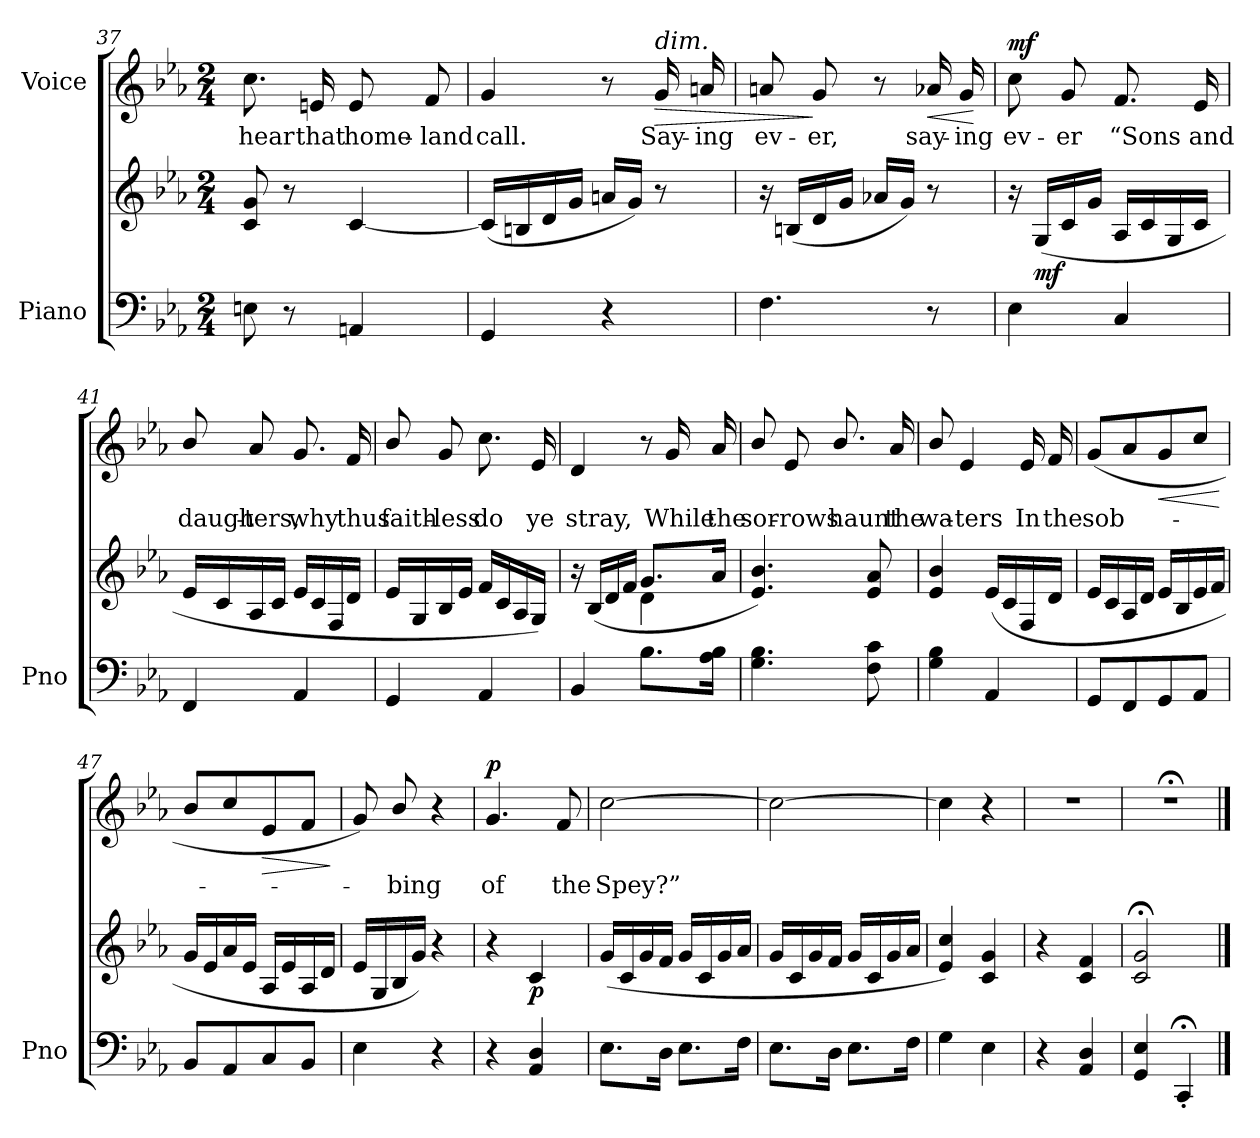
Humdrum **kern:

**kern	**kern	**dynam	**kern	**text	**dynam
*part2	*part2	*part2	*part1	*part1	*part1
*staff3	*staff2	*staff2/3	*staff1	*staff1	*staff1
*I"Piano	*	*	*I"Voice	*	*
*I'Pno	*	*	*	*	*
*clefF4	*clefG2	*	*clefG2	*	*
*k[b-e-a-]	*k[b-e-a-]	*	*k[b-e-a-]	*	*
*M2/4	*M2/4	*	*M2/4	*	*
=37	=37	=37	=37	=37	=37
8En\	8c/ 8g/	.	8.cc\	hear	.
8r	8r	.	.	.	.
.	.	.	16en/	that	.
4AAn/	[4c/	.	8e/	home-	.
.	.	.	8f/	-land	.
=38	=38	=38	=38	=38	=38
4GG/	(16c/LL]	.	4g/	call.	.
.	16Bn/	.	.	.	.
.	16d/	.	.	.	.
.	16g/JJ	.	.	.	.
4r	16an/LL	.	8r	.	.
.	16g/JJ)	.	.	.	.
!	!	!	!LO:TX:a:i:t=dim.	!	!
!	!	!	!	!	!LO:HP:b
.	8r	.	16g/	Say-	>
.	.	.	16an/	-ing	.
=39	=39	=39	=39	=39	=39
4.F\	16r	.	8an/	ev-	.
.	(16Bn/LL	.	.	.	.
.	16d/	.	8g/	-er,	]
.	16g/JJ	.	.	.	.
.	16a-X/LL	.	8r	.	.
.	16g/JJ)	.	.	.	.
!	!	!	!	!	!LO:HP:b
8r	8r	.	16a-X/	say-	<
.	.	.	16g/	-ing	.
.	.	.	.	.	[
=40	=40	=40	=40	=40	=40
!	!	!	!	!	!LO:DY:a
4E-\	16r	.	8cc\	ev-	mf
!	!	!LO:DY:b	!	!	!
.	(<16G/LL	mf	.	.	.
.	16c/	.	8g/	-er	.
.	16g/JJ	.	.	.	.
4C/	16A-/LL	.	8.f/	“Sons	.
.	16c/	.	.	.	.
.	16G/	.	.	.	.
.	16c/JJ	.	16e-/	and	.
=41	=41	=41	=41	=41	=41
4FF/	16e-/LL	.	8b-/	daugh-	.
.	16c/	.	.	.	.
.	16A-/	.	8a-/	-ters,	.
.	16c/JJ	.	.	.	.
4AA-/	16e-/LL	.	8.g/	why	.
.	16c/	.	.	.	.
.	16F/	.	.	.	.
.	16d/JJ	.	16f/	thus	.
=42	=42	=42	=42	=42	=42
4GG/	16e-/LL	.	8b-/	faith-	.
.	16G/	.	.	.	.
.	16B-/	.	8g/	-less	.
.	16e-/JJ	.	.	.	.
4AA-/	16f/LL	.	8.cc\	do	.
.	16c/	.	.	.	.
.	16A-/	.	.	.	.
.	16G/JJ)	.	16e-/	ye	.
=43	=43	=43	=43	=43	=43
*	*^	*	*	*	*
4BB-/	16r	4ryy	.	4d/	stray,	.
.	(>16B-/LL	.	.	.	.	.
.	16d/	.	.	.	.	.
.	16f/JJ	.	.	.	.	.
8.B-\L	8.g/L	4d\	.	8r	.	.
.	.	.	.	16g/	While	.
16A-\ 16B-\Jk	16a-/Jk	.	.	16a-/	the	.
*	*v	*v	*	*	*	*
=44	=44	=44	=44	=44	=44
4.G\ 4.B-\	4.e-/ 4.b-/)	.	8b-/	sor-	.
.	.	.	8e-/	-rows	.
.	.	.	8.b-/	haunt	.
8F\ 8c\	8e-/ 8a-/	.	.	.	.
.	.	.	16a-/	the	.
=45	=45	=45	=45	=45	=45
4G\ 4B-\	4e-/ 4b-/	.	8b-/	wa-	.
.	.	.	4e-/	-ters	.
4AA-/	(<16e-/LL	.	.	.	.
.	16c/	.	.	.	.
.	16F/	.	16e-/	In	.
.	16d/JJ	.	16f/	the	.
=46	=46	=46	=46	=46	=46
8GG/L	16e-/LL	.	(8g/L	sob-	.
.	16c/	.	.	.	.
8FF/	16A-/	.	8a-/	.	.
.	16d/JJ	.	.	.	.
!	!	!	!	!	!LO:HP:b
8GG/	16e-/LL	.	8g/	.	<
.	16B-/	.	.	.	.
8AA-/J	16e-/	.	8cc/J	.	.
.	16f/JJ	.	.	.	.
.	.	.	.	.	[
=47	=47	=47	=47	=47	=47
8BB-/L	16g/LL	.	8b-/L	.	.
.	16e-/	.	.	.	.
8AA-/	16a-/	.	8cc/	.	.
.	16e-/JJ	.	.	.	.
!	!	!	!	!	!LO:HP:b
8C/	16A-/LL	.	8e-/	.	>
.	16e-/	.	.	.	.
8BB-/J	16A-/	.	8f/J	.	.
.	16d/JJ	.	.	.	.
.	.	.	.	.	]
=48	=48	=48	=48	=48	=48
4E-\	16e-/LL	.	8g/)	.	.
.	16G/	.	.	.	.
.	16B-/	.	8b-/	-bing	.
.	16g/JJ)	.	.	.	.
4r	4r	.	4r	.	.
=49	=49	=49	=49	=49	=49
!	!	!	!	!	!LO:DY:a
4r	4r	.	4.g/	of	p
!	!	!LO:DY:b	!	!	!
4AA-/ 4D/	4c/	p	.	.	.
.	.	.	8f/	the	.
=50	=50	=50	=50	=50	=50
8.E-\L	(<16g/LL	.	[2cc\	Spey?”	.
.	16c/	.	.	.	.
.	16g/	.	.	.	.
16D\Jk	16f/JJ	.	.	.	.
8.E-\L	16g/LL	.	.	.	.
.	16c/	.	.	.	.
.	16g/	.	.	.	.
16F\Jk	16a-/JJ	.	.	.	.
=51	=51	=51	=51	=51	=51
8.E-\L	16g/LL	.	2cc\_	.	.
.	16c/	.	.	.	.
.	16g/	.	.	.	.
16D\Jk	16f/JJ	.	.	.	.
8.E-\L	16g/LL	.	.	.	.
.	16c/	.	.	.	.
.	16g/	.	.	.	.
16F\Jk	16a-/JJ	.	.	.	.
=52	=52	=52	=52	=52	=52
4G\	4e-/ 4cc/)	.	4cc\]	.	.
4E-\	4c/ 4g/	.	4r	.	.
=53	=53	=53	=53	=53	=53
4r	4r	.	2r	.	.
4AA-/ 4D/	4c/ 4f/	.	.	.	.
=54	=54	=54	=54	=54	=54
4GG/ 4E-/	2c/;< 2g/;<	.	2r;<	.	.
4CC;<'/	.	.	.	.	.
==	==	==	==	==	==
*-	*-	*-	*-	*-	*-
